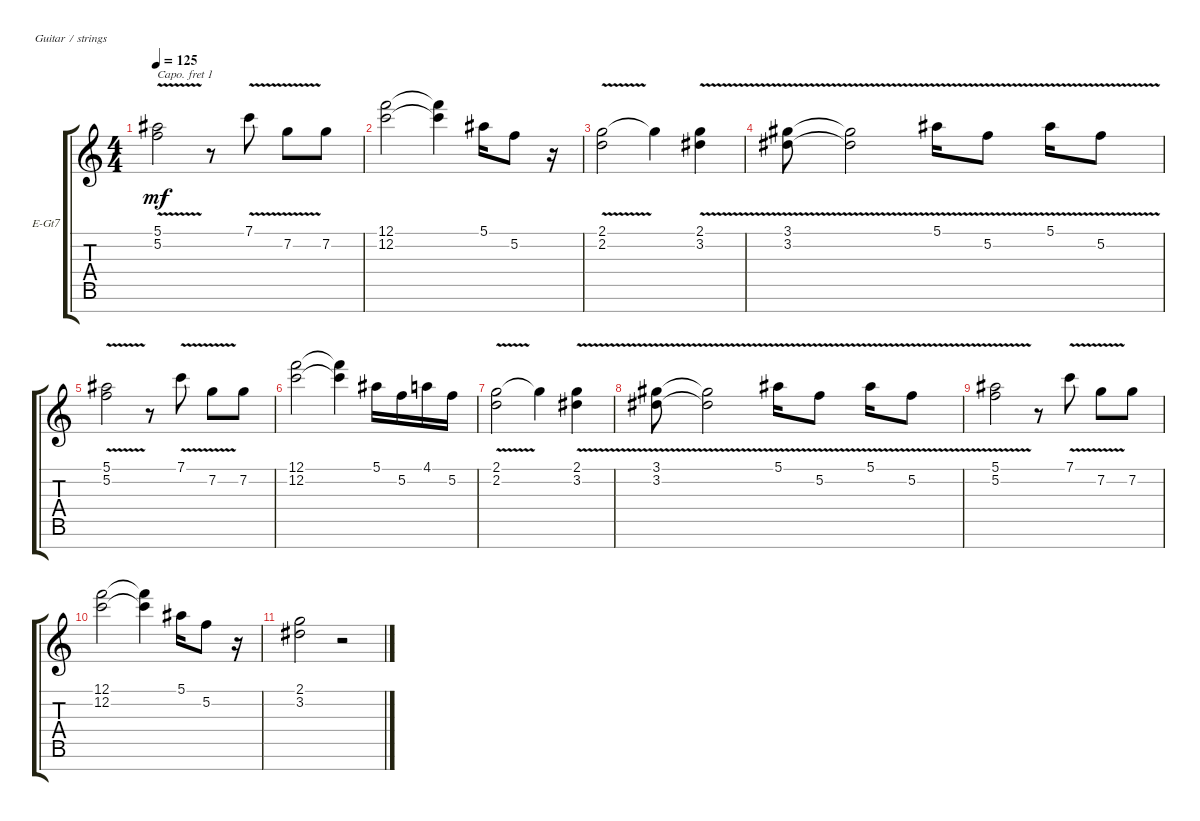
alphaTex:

\defaultSystemsLayout 4
\bracketExtendMode groupsimilarinstruments
\firstSystemTrackNameOrientation horizontal
\otherSystemsTrackNameOrientation horizontal
\track ("Electric Guitar" "E-Gt7") {instrument electricguitarclean}
\staff {score tabs}
\capo 1
\tuning (E4 B3 G3 D3 A2 E2 B1)
\ts (4 4)
\tempo 125
\clef g2
\ks c
(5.2{v} 5.1{v}).2{dy mf} r.8 7.1{v}.8 7.2{v}.8 7.2.8 |
(12.1 12.2).2 (12.1{t} 12.2{t}).4 5.1.16 5.2.8 r.16 |
(2.1 2.2{v}).2 2.1{t}.4 (3.2{v} 2.1).4 |
(3.1{v} 3.2).8 (3.2{t} 3.1{v t}).2 5.1{v}.16 5.2{v}.8 5.1{v}.16 5.2{v}.8 |
(5.2{v} 5.1{v}).2 r.8 7.1{v}.8 7.2{v}.8 7.2.8 |
(12.1 12.2).2 (12.1{t} 12.2{t}).4 5.1.16 5.2.16 4.1.16 5.2.16 |
(2.1 2.2{v}).2 2.1{t}.4 (3.2{v} 2.1).4 |
(3.1{v} 3.2).8 (3.2{t} 3.1{v t}).2 5.1{v}.16 5.2{v}.8 5.1{v}.16 5.2{v}.8 |
(5.2{v} 5.1{v}).2 r.8 7.1{v}.8 7.2{v}.8 7.2.8 |
(12.1 12.2).2 (12.1{t} 12.2{t}).4 5.1.16 5.2.8 r.16 |
(3.2 2.1).2 r.2
